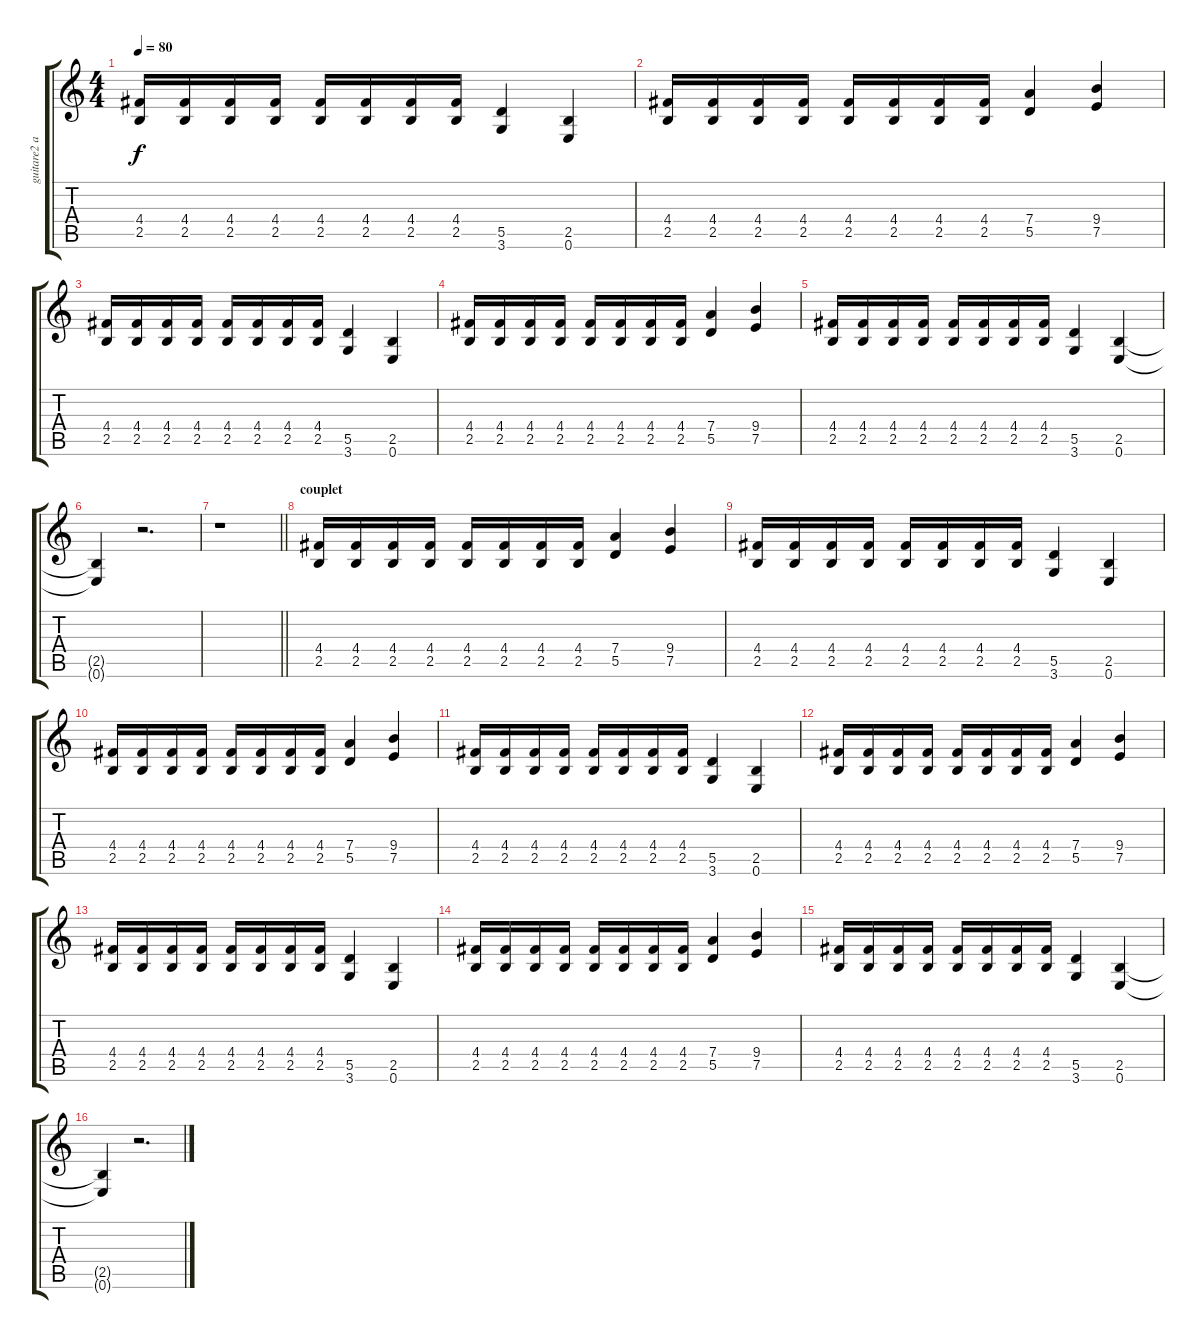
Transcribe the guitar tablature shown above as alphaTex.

\track ("guitare2 alice" "guitare2 a") {instrument distortionguitar}
\staff {score tabs}
\tuning (E4 B3 G3 D3 A2 E2) {hide}
\ts (4 4)
\tempo 80
\clef g2
\ks c
(4.4 2.5).16{dy f} (4.4 2.5).16 (4.4 2.5).16 (4.4 2.5).16 (4.4 2.5).16 (4.4 2.5).16 (4.4 2.5).16 (4.4 2.5).16 (5.5 3.6).4 (2.5 0.6).4 |
(4.4 2.5).16 (4.4 2.5).16 (4.4 2.5).16 (4.4 2.5).16 (4.4 2.5).16 (4.4 2.5).16 (4.4 2.5).16 (4.4 2.5).16 (7.4 5.5).4 (9.4 7.5).4 |
(4.4 2.5).16 (4.4 2.5).16 (4.4 2.5).16 (4.4 2.5).16 (4.4 2.5).16 (4.4 2.5).16 (4.4 2.5).16 (4.4 2.5).16 (5.5 3.6).4 (2.5 0.6).4 |
(4.4 2.5).16 (4.4 2.5).16 (4.4 2.5).16 (4.4 2.5).16 (4.4 2.5).16 (4.4 2.5).16 (4.4 2.5).16 (4.4 2.5).16 (7.4 5.5).4 (9.4 7.5).4 |
(4.4 2.5).16 (4.4 2.5).16 (4.4 2.5).16 (4.4 2.5).16 (4.4 2.5).16 (4.4 2.5).16 (4.4 2.5).16 (4.4 2.5).16 (5.5 3.6).4 (2.5 0.6).4 |
(2.5{t} 0.6{t}).4 r.2{d} |
\barLineRight lightlight
r.1 |
\section ("" "couplet")
(4.4 2.5).16 (4.4 2.5).16 (4.4 2.5).16 (4.4 2.5).16 (4.4 2.5).16 (4.4 2.5).16 (4.4 2.5).16 (4.4 2.5).16 (7.4 5.5).4 (9.4 7.5).4 |
(4.4 2.5).16 (4.4 2.5).16 (4.4 2.5).16 (4.4 2.5).16 (4.4 2.5).16 (4.4 2.5).16 (4.4 2.5).16 (4.4 2.5).16 (5.5 3.6).4 (2.5 0.6).4 |
(4.4 2.5).16 (4.4 2.5).16 (4.4 2.5).16 (4.4 2.5).16 (4.4 2.5).16 (4.4 2.5).16 (4.4 2.5).16 (4.4 2.5).16 (7.4 5.5).4 (9.4 7.5).4 |
(4.4 2.5).16 (4.4 2.5).16 (4.4 2.5).16 (4.4 2.5).16 (4.4 2.5).16 (4.4 2.5).16 (4.4 2.5).16 (4.4 2.5).16 (5.5 3.6).4 (2.5 0.6).4 |
(4.4 2.5).16 (4.4 2.5).16 (4.4 2.5).16 (4.4 2.5).16 (4.4 2.5).16 (4.4 2.5).16 (4.4 2.5).16 (4.4 2.5).16 (7.4 5.5).4 (9.4 7.5).4 |
(4.4 2.5).16 (4.4 2.5).16 (4.4 2.5).16 (4.4 2.5).16 (4.4 2.5).16 (4.4 2.5).16 (4.4 2.5).16 (4.4 2.5).16 (5.5 3.6).4 (2.5 0.6).4 |
(4.4 2.5).16 (4.4 2.5).16 (4.4 2.5).16 (4.4 2.5).16 (4.4 2.5).16 (4.4 2.5).16 (4.4 2.5).16 (4.4 2.5).16 (7.4 5.5).4 (9.4 7.5).4 |
(4.4 2.5).16 (4.4 2.5).16 (4.4 2.5).16 (4.4 2.5).16 (4.4 2.5).16 (4.4 2.5).16 (4.4 2.5).16 (4.4 2.5).16 (5.5 3.6).4 (2.5 0.6).4 |
(2.5{t} 0.6{t}).4 r.2{d}
